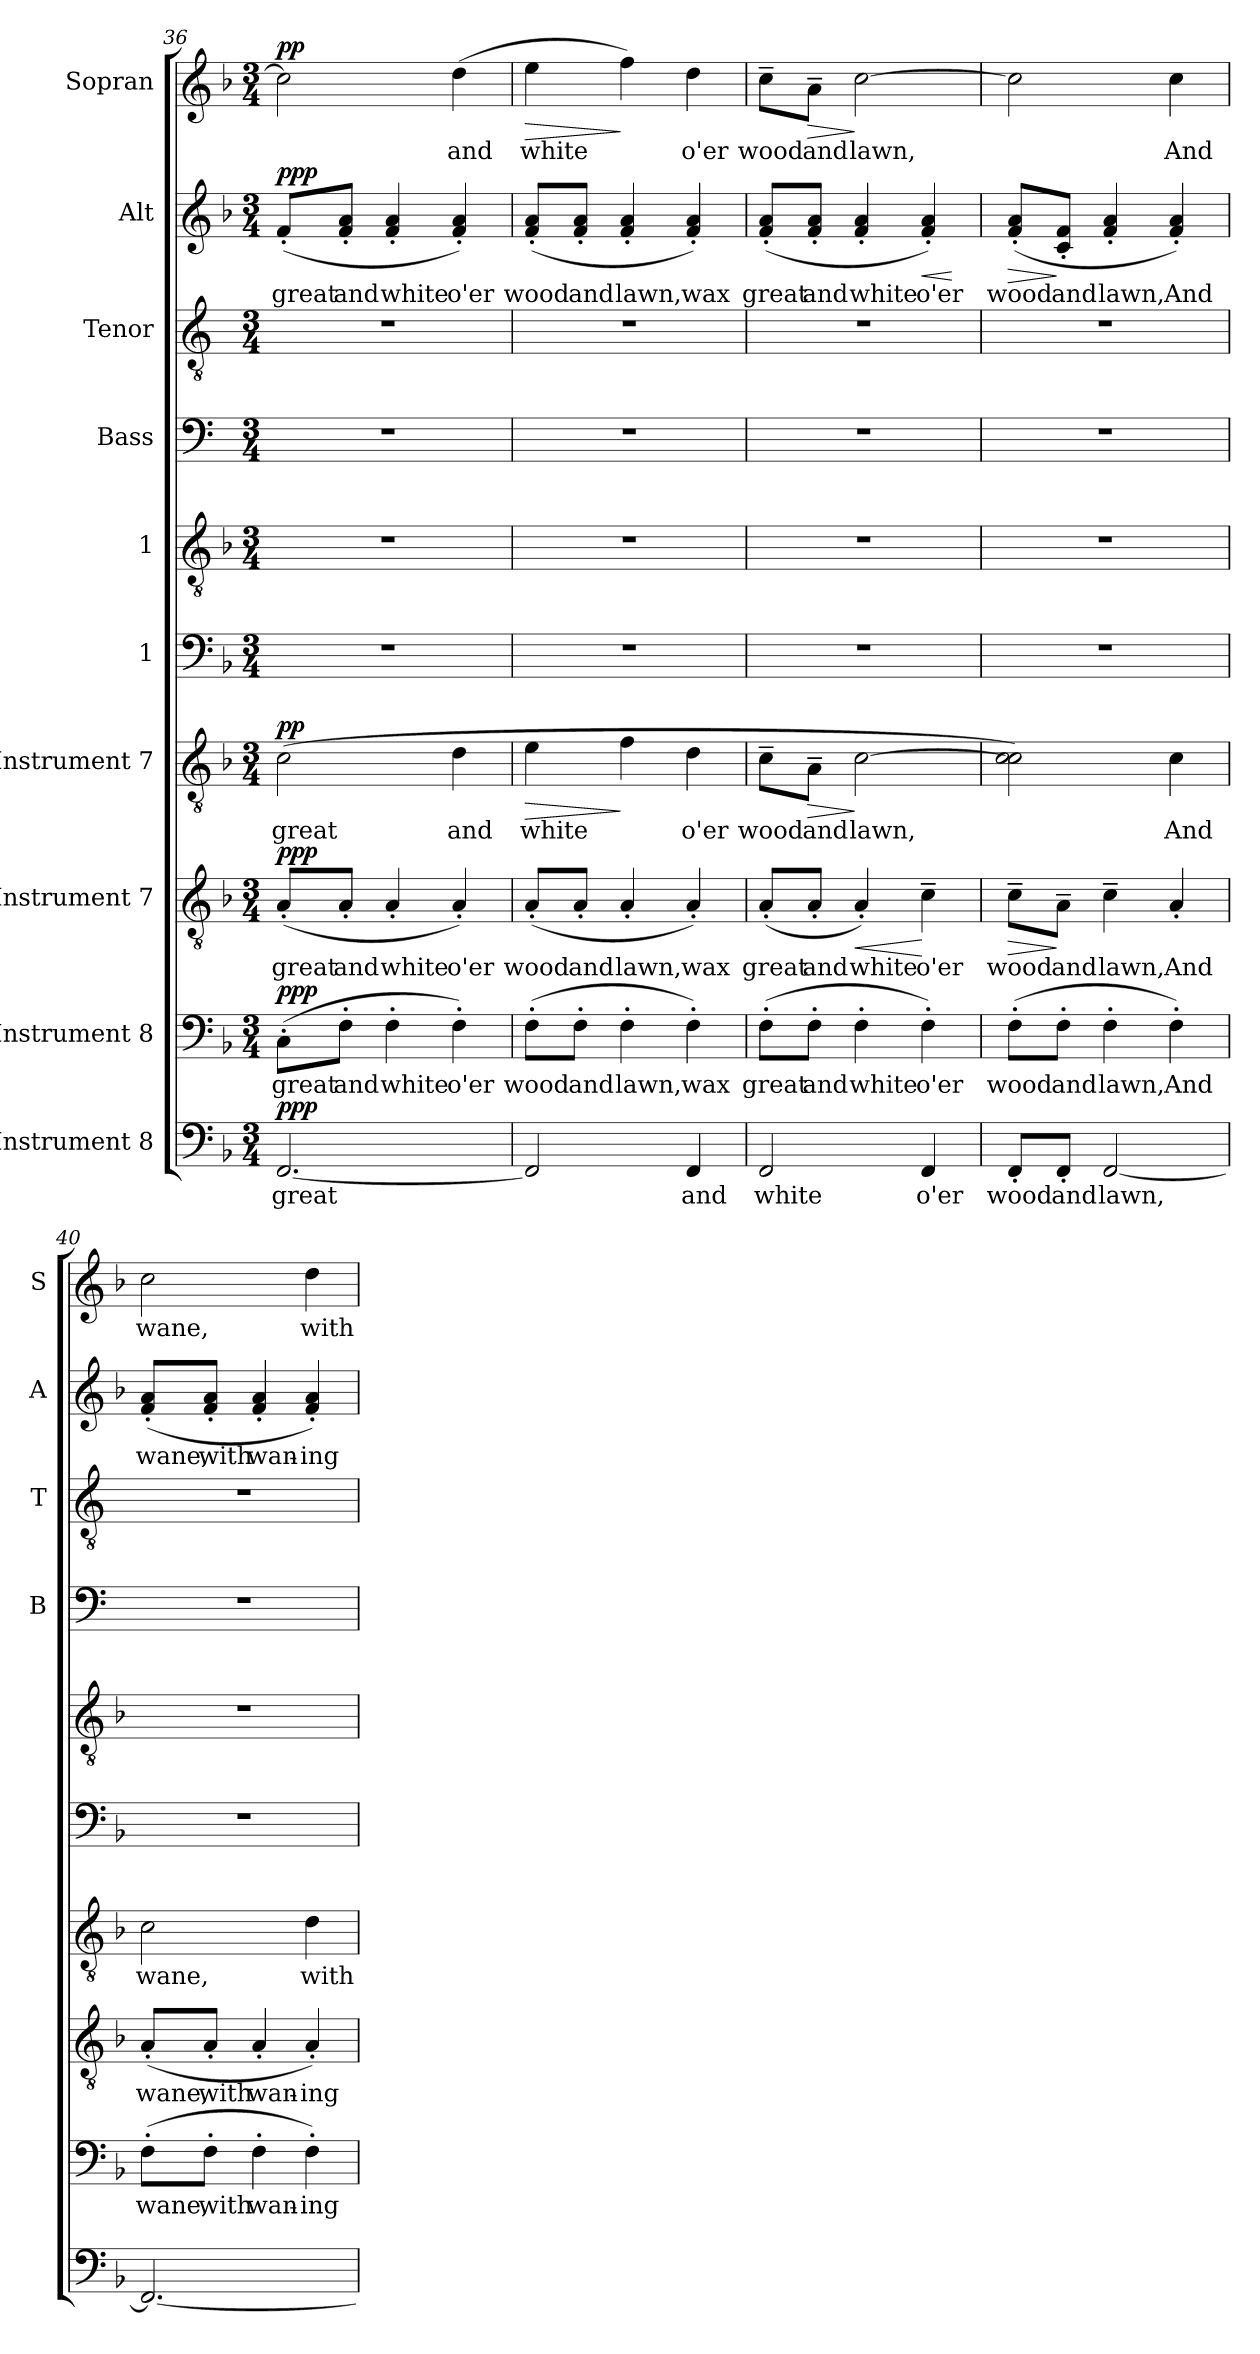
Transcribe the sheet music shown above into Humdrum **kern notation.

**kern	**text	**dynam	**kern	**text	**dynam	**kern	**text	**dynam	**kern	**text	**dynam	**kern	**kern	**kern	**kern	**kern	**text	**dynam	**kern	**text	**dynam
*part10	*part10	*part10	*part9	*part9	*part9	*part8	*part8	*part8	*part7	*part7	*part7	*part6	*part5	*part4	*part3	*part2	*part2	*part2	*part1	*part1	*part1
*staff10	*staff10	*staff10	*staff9	*staff9	*staff9	*staff8	*staff8	*staff8	*staff7	*staff7	*staff7	*staff6	*staff5	*staff4	*staff3	*staff2	*staff2	*staff2	*staff1	*staff1	*staff1
*I"Instrument 8	*	*	*I"Instrument 8	*	*	*I"Instrument 7	*	*	*I"Instrument 7	*	*	*I"1	*I"1	*I"Bass	*I"Tenor	*I"Alt	*	*	*I"Sopran	*	*
*	*	*	*	*	*	*	*	*	*	*	*	*	*	*I'B	*I'T	*I'A	*	*	*I'S	*	*
*clefF4	*	*	*clefF4	*	*	*clefGv2	*	*	*clefGv2	*	*	*clefF4	*clefGv2	*clefF4	*clefGv2	*clefG2	*	*	*clefG2	*	*
*k[b-]	*	*	*k[b-]	*	*	*k[b-]	*	*	*k[b-]	*	*	*k[b-]	*k[b-]	*k[]	*k[]	*k[b-]	*	*	*k[b-]	*	*
*F:	*	*	*F:	*	*	*F:	*	*	*F:	*	*	*F:	*F:	*C:	*C:	*F:	*	*	*F:	*	*
*M3/4	*	*	*M3/4	*	*	*M3/4	*	*	*M3/4	*	*	*M3/4	*M3/4	*M3/4	*M3/4	*M3/4	*	*	*M3/4	*	*
=36	=36	=36	=36	=36	=36	=36	=36	=36	=36	=36	=36	=36	=36	=36	=36	=36	=36	=36	=36	=36	=36
!	!LO:LY:b:cj	!LO:DY:a	!	!LO:LY:b:rj	!LO:DY:a	!	!LO:LY:b:cj	!LO:DY:a	!	!LO:LY:b:cj	!LO:DY:a	!	!	!	!	!	!LO:LY:b:cj	!LO:DY:a	!	!LO:LY:b:cj	!LO:DY:a
[<2.FF/	great	ppp	(>8C'>\L	great	ppp	(<8A'</L	great	ppp	(>2c\	great	pp	2.r	2.r	2.r	2.r	(<8f'</L	great	ppp	2cc\]	.	pp
!	!	!	!	!LO:LY:b:rj	!	!	!LO:LY:b:cj	!	!	!	!	!	!	!	!	!	!LO:LY:b:cj	!	!	!	!
.	.	.	8F'>\J	and	.	8A'</J	and	.	.	.	.	.	.	.	.	8a/'< 8f/'<J	and	.	.	.	.
!	!	!	!	!LO:LY:b:rj	!	!	!LO:LY:b:cj	!	!	!	!	!	!	!	!	!	!LO:LY:b:cj	!	!	!	!
.	.	.	4F'>\	white	.	4A'</	white	.	.	.	.	.	.	.	.	4a/'< 4f/'<	white	.	.	.	.
!	!	!	!	!LO:LY:b:rj	!	!	!LO:LY:b:cj	!	!	!LO:LY:b:cj	!	!	!	!	!	!	!LO:LY:b:cj	!	!	!LO:LY:b:cj	!
.	.	.	4F'>\)	o'er	.	4A'</)	o'er	.	4d\	and	.	.	.	.	.	4a/'< 4f/'<)	o'er	.	(>4dd\	and	.
!!LO:PB:g=z
=37	=37	=37	=37	=37	=37	=37	=37	=37	=37	=37	=37	=37	=37	=37	=37	=37	=37	=37	=37	=37	=37
!	!LO:LY:b:cj	!	!	!LO:LY:b:rj	!	!	!LO:LY:b:cj	!	!	!LO:LY:b:cj	!LO:HP:b	!	!	!	!	!	!LO:LY:b:cj	!	!	!LO:LY:b:cj	!LO:HP:b
2FF/]	.	.	(>8F'>\L	wood	.	(<8A'</L	wood	.	4e\	white	>	2.r	2.r	2.r	2.r	(<8a/'< 8f/'<L	wood	.	4ee\	white	>
!	!	!	!	!LO:LY:b:rj	!	!	!LO:LY:b:cj	!	!	!	!	!	!	!	!	!	!LO:LY:b:cj	!	!	!	!
.	.	.	8F'>\J	and	.	8A'</J	and	.	.	.	.	.	.	.	.	8a/'< 8f/'<J	and	.	.	.	.
!	!	!	!	!LO:LY:b:rj	!	!	!LO:LY:b:cj	!	!	!LO:LY:b:cj	!	!	!	!	!	!	!LO:LY:b:cj	!	!	!LO:LY:b:cj	!
.	.	.	4F'>\	lawn,	.	4A'</	lawn,	.	4f\	-	]	.	.	.	.	4a/'< 4f/'<	lawn,	.	4ff\)	.	]
!	!LO:LY:b:cj	!	!	!LO:LY:b:rj	!	!	!LO:LY:b:cj	!	!	!LO:LY:b:cj	!	!	!	!	!	!	!LO:LY:b:cj	!	!	!LO:LY:b:cj	!
4FF/	and	.	4F'>\)	wax	.	4A'</)	wax	.	4d\	-o'er	.	.	.	.	.	4a/'< 4f/'<)	wax	.	4dd\	o'er	.
=38	=38	=38	=38	=38	=38	=38	=38	=38	=38	=38	=38	=38	=38	=38	=38	=38	=38	=38	=38	=38	=38
!	!LO:LY:b:cj	!	!	!LO:LY:b:rj	!	!	!LO:LY:b:cj	!	!	!LO:LY:b:cj	!	!	!	!	!	!	!LO:LY:b:cj	!	!	!LO:LY:b:cj	!
2FF/	white	.	(>8F'>\L	great	.	(<8A'</L	great	.	8c~>\L	wood	.	2.r	2.r	2.r	2.r	(<8a/'< 8f/'<L	great	.	8cc~>\L	wood	.
!	!	!	!	!LO:LY:b:rj	!	!	!LO:LY:b:cj	!	!	!LO:LY:b:cj	!LO:HP:b	!	!	!	!	!	!LO:LY:b:cj	!	!	!LO:LY:b:cj	!LO:HP:b
.	.	.	8F'>\J	and	.	8A'</J	and	.	8A~>\J	and	>	.	.	.	.	8a/'< 8f/'<J	and	.	8a~>\J	and	>
!	!	!	!	!LO:LY:b:rj	!	!	!LO:LY:b:cj	!LO:HP:b	!	!LO:LY:b:cj	!	!	!	!	!	!	!LO:LY:b:cj	!	!	!LO:LY:b:cj	!
.	.	.	4F'>\	white	.	4A'</)	white	<	[>2c\	lawn,	]	.	.	.	.	4a/'< 4f/'<	white	.	[>2cc\	lawn,	]
!	!LO:LY:b:cj	!	!	!LO:LY:b:rj	!	!	!LO:LY:b:cj	!	!	!	!	!	!	!	!	!	!LO:LY:b:cj	!LO:HP:b	!	!	!
4FF/	o'er	.	4F'>\)	o'er	.	4c~>\	o'er	[	.	.	.	.	.	.	.	4a/'< 4f/'<)	o'er	<	.	.	.
.	.	.	.	.	.	.	.	.	.	.	.	.	.	.	.	.	.	[	.	.	.
=39	=39	=39	=39	=39	=39	=39	=39	=39	=39	=39	=39	=39	=39	=39	=39	=39	=39	=39	=39	=39	=39
!	!LO:LY:b:cj	!	!	!LO:LY:b:rj	!	!	!LO:LY:b:cj	!LO:HP:b	!	!LO:LY:b:cj	!	!	!	!	!	!	!LO:LY:b:cj	!LO:HP:b	!	!LO:LY:b:cj	!
8FF'</L	wood	.	(>8F'>\L	wood	.	8c~>\L	wood	>	2c\ 2c\])	.	.	2.r	2.r	2.r	2.r	(<8a/'< 8f/'<L	wood	>	2cc\]	.	.
!	!LO:LY:b:cj	!	!	!LO:LY:b:rj	!	!	!LO:LY:b:cj	!	!	!	!	!	!	!	!	!	!LO:LY:b:cj	!	!	!	!
8FF'</J	and	.	8F'>\J	and	.	8A~>\J	and	]	.	.	.	.	.	.	.	8f/'< 8c/'<J	and	]	.	.	.
!	!LO:LY:b:cj	!	!	!LO:LY:b:rj	!	!	!LO:LY:b:cj	!	!	!	!	!	!	!	!	!	!LO:LY:b:cj	!	!	!	!
[>2FF/	lawn,	.	4F'>\	lawn,	.	4c~>\	lawn,	.	.	.	.	.	.	.	.	4a/'< 4f/'<	lawn,	.	.	.	.
!	!	!	!	!LO:LY:b:rj	!	!	!LO:LY:b:cj	!	!	!LO:LY:b:cj	!	!	!	!	!	!	!LO:LY:b:cj	!	!	!LO:LY:b:cj	!
.	.	.	4F'>\)	And	.	4A'</	And	.	4c\	And	.	.	.	.	.	4a/'< 4f/'<)	And	.	4cc\	And	.
!!LO:PB:g=z
=40	=40	=40	=40	=40	=40	=40	=40	=40	=40	=40	=40	=40	=40	=40	=40	=40	=40	=40	=40	=40	=40
!	!LO:LY:b:cj	!	!	!LO:LY:b:rj	!	!	!LO:LY:b:cj	!	!	!LO:LY:b:cj	!	!	!	!	!	!	!LO:LY:b:cj	!	!	!LO:LY:b:cj	!
2.FF/_<	.	.	(>8F'>\L	wane,	.	(<8A'</L	wane,	.	2c\	wane,	.	2.r	2.r	2.r	2.r	(<8a/'< 8f/'<L	wane,	.	2cc\	wane,	.
!	!	!	!	!LO:LY:b:rj	!	!	!LO:LY:b:cj	!	!	!	!	!	!	!	!	!	!LO:LY:b:cj	!	!	!	!
.	.	.	8F'>\J	with	.	8A'</J	with	.	.	.	.	.	.	.	.	8a/'< 8f/'<J	with	.	.	.	.
!	!	!	!	!LO:LY:b:rj	!	!	!LO:LY:b:cj	!	!	!	!	!	!	!	!	!	!LO:LY:b:cj	!	!	!	!
.	.	.	4F'>\	wan-	.	4A'</	wan-	.	.	.	.	.	.	.	.	4a/'< 4f/'<	wan-	.	.	.	.
!	!	!	!	!LO:LY:b:rj	!	!	!LO:LY:b:cj	!	!	!LO:LY:b:cj	!	!	!	!	!	!	!LO:LY:b:cj	!	!	!LO:LY:b:cj	!
.	.	.	4F'>\)	-ing	.	4A'</)	-ing	.	4d\	with	.	.	.	.	.	4a/'< 4f/'<)	-ing	.	4dd\	with	.
=	=	=	=	=	=	=	=	=	=	=	=	=	=	=	=	=	=	=	=	=	=
*-	*-	*-	*-	*-	*-	*-	*-	*-	*-	*-	*-	*-	*-	*-	*-	*-	*-	*-	*-	*-	*-
